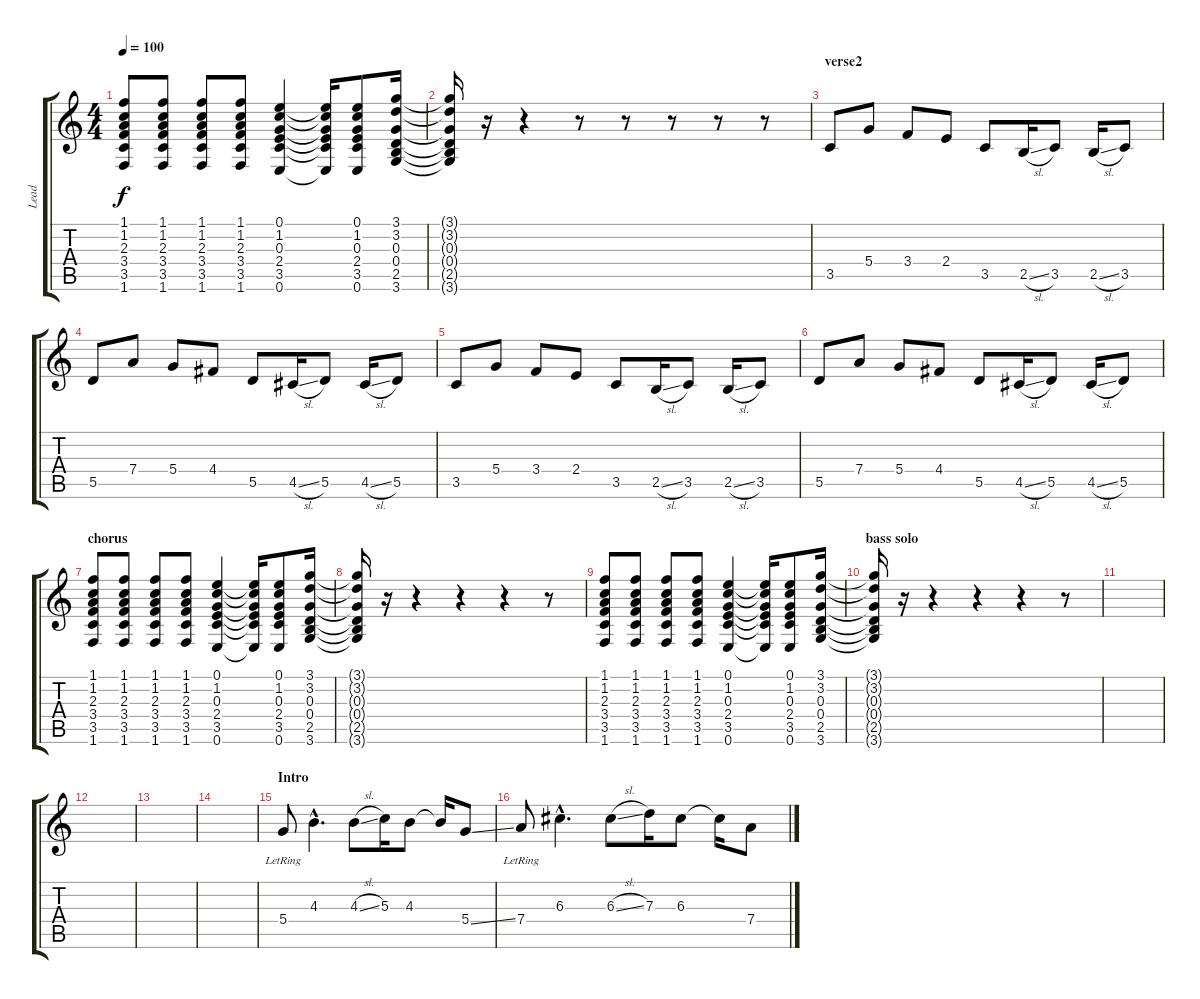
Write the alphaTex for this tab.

\track ("Lead" "Lead") {instrument distortionguitar}
\staff {score tabs}
\tuning (E4 B3 G3 D3 A2 E2) {hide}
\ts (4 4)
\tempo 100
\clef g2
\ks c
(1.1 1.2 2.3 3.4 3.5 1.6).8{dy f} (1.1 1.2 2.3 3.4 3.5 1.6).8 (1.1 1.2 2.3 3.4 3.5 1.6).8 (1.1 1.2 2.3 3.4 3.5 1.6).8 (0.1 1.2 0.3 2.4 3.5 0.6).4 (0.1{t} 1.2{t} 0.3{t} 2.4{t} 3.5{t} 0.6{t}).16 (0.1 1.2 0.3 2.4 3.5 0.6).8 (3.1 3.2 0.3 0.4 2.5 3.6).16 |
(3.1{t} 3.2{t} 0.3{t} 0.4{t} 2.5{t} 3.6{t}).16 r.16 r.4 r.8 r.8 r.8 r.8 r.8 |
\section ("" "verse2")
3.5.8 5.4.8 3.4.8 2.4.8 3.5.8 2.5{sl}.16 3.5.8 2.5{sl}.16 3.5.8 |
5.5.8 7.4.8 5.4.8 4.4.8 5.5.8 4.5{sl}.16 5.5.8 4.5{sl}.16 5.5.8 |
3.5.8 5.4.8 3.4.8 2.4.8 3.5.8 2.5{sl}.16 3.5.8 2.5{sl}.16 3.5.8 |
5.5.8 7.4.8 5.4.8 4.4.8 5.5.8 4.5{sl}.16 5.5.8 4.5{sl}.16 5.5.8 |
\section ("" "chorus")
(1.1 1.2 2.3 3.4 3.5 1.6).8 (1.1 1.2 2.3 3.4 3.5 1.6).8 (1.1 1.2 2.3 3.4 3.5 1.6).8 (1.1 1.2 2.3 3.4 3.5 1.6).8 (0.1 1.2 0.3 2.4 3.5 0.6).4 (0.1{t} 1.2{t} 0.3{t} 2.4{t} 3.5{t} 0.6{t}).16 (0.1 1.2 0.3 2.4 3.5 0.6).8 (3.1 3.2 0.3 0.4 2.5 3.6).16 |
(3.1{t} 3.2{t} 0.3{t} 0.4{t} 2.5{t} 3.6{t}).16 r.16 r.4 r.4 r.4 r.8 |
(1.1 1.2 2.3 3.4 3.5 1.6).8 (1.1 1.2 2.3 3.4 3.5 1.6).8 (1.1 1.2 2.3 3.4 3.5 1.6).8 (1.1 1.2 2.3 3.4 3.5 1.6).8 (0.1 1.2 0.3 2.4 3.5 0.6).4 (0.1{t} 1.2{t} 0.3{t} 2.4{t} 3.5{t} 0.6{t}).16 (0.1 1.2 0.3 2.4 3.5 0.6).8 (3.1 3.2 0.3 0.4 2.5 3.6).16 |
\section ("" "bass solo")
(3.1{t} 3.2{t} 0.3{t} 0.4{t} 2.5{t} 3.6{t}).16 r.16 r.4 r.4 r.4 r.8 |
|
|
|
|
\section ("" "Intro")
5.4{lr}.8{volume 7} 4.3{hac}.4{d} 4.3{sl}.8 5.3.16 4.3.8 4.3{t}.16 5.4{ss}.8 |
7.4{lr}.8 6.3{hac}.4{d} 6.3{sl}.8 7.3.16 6.3.8 6.3{t}.16 7.4.8
